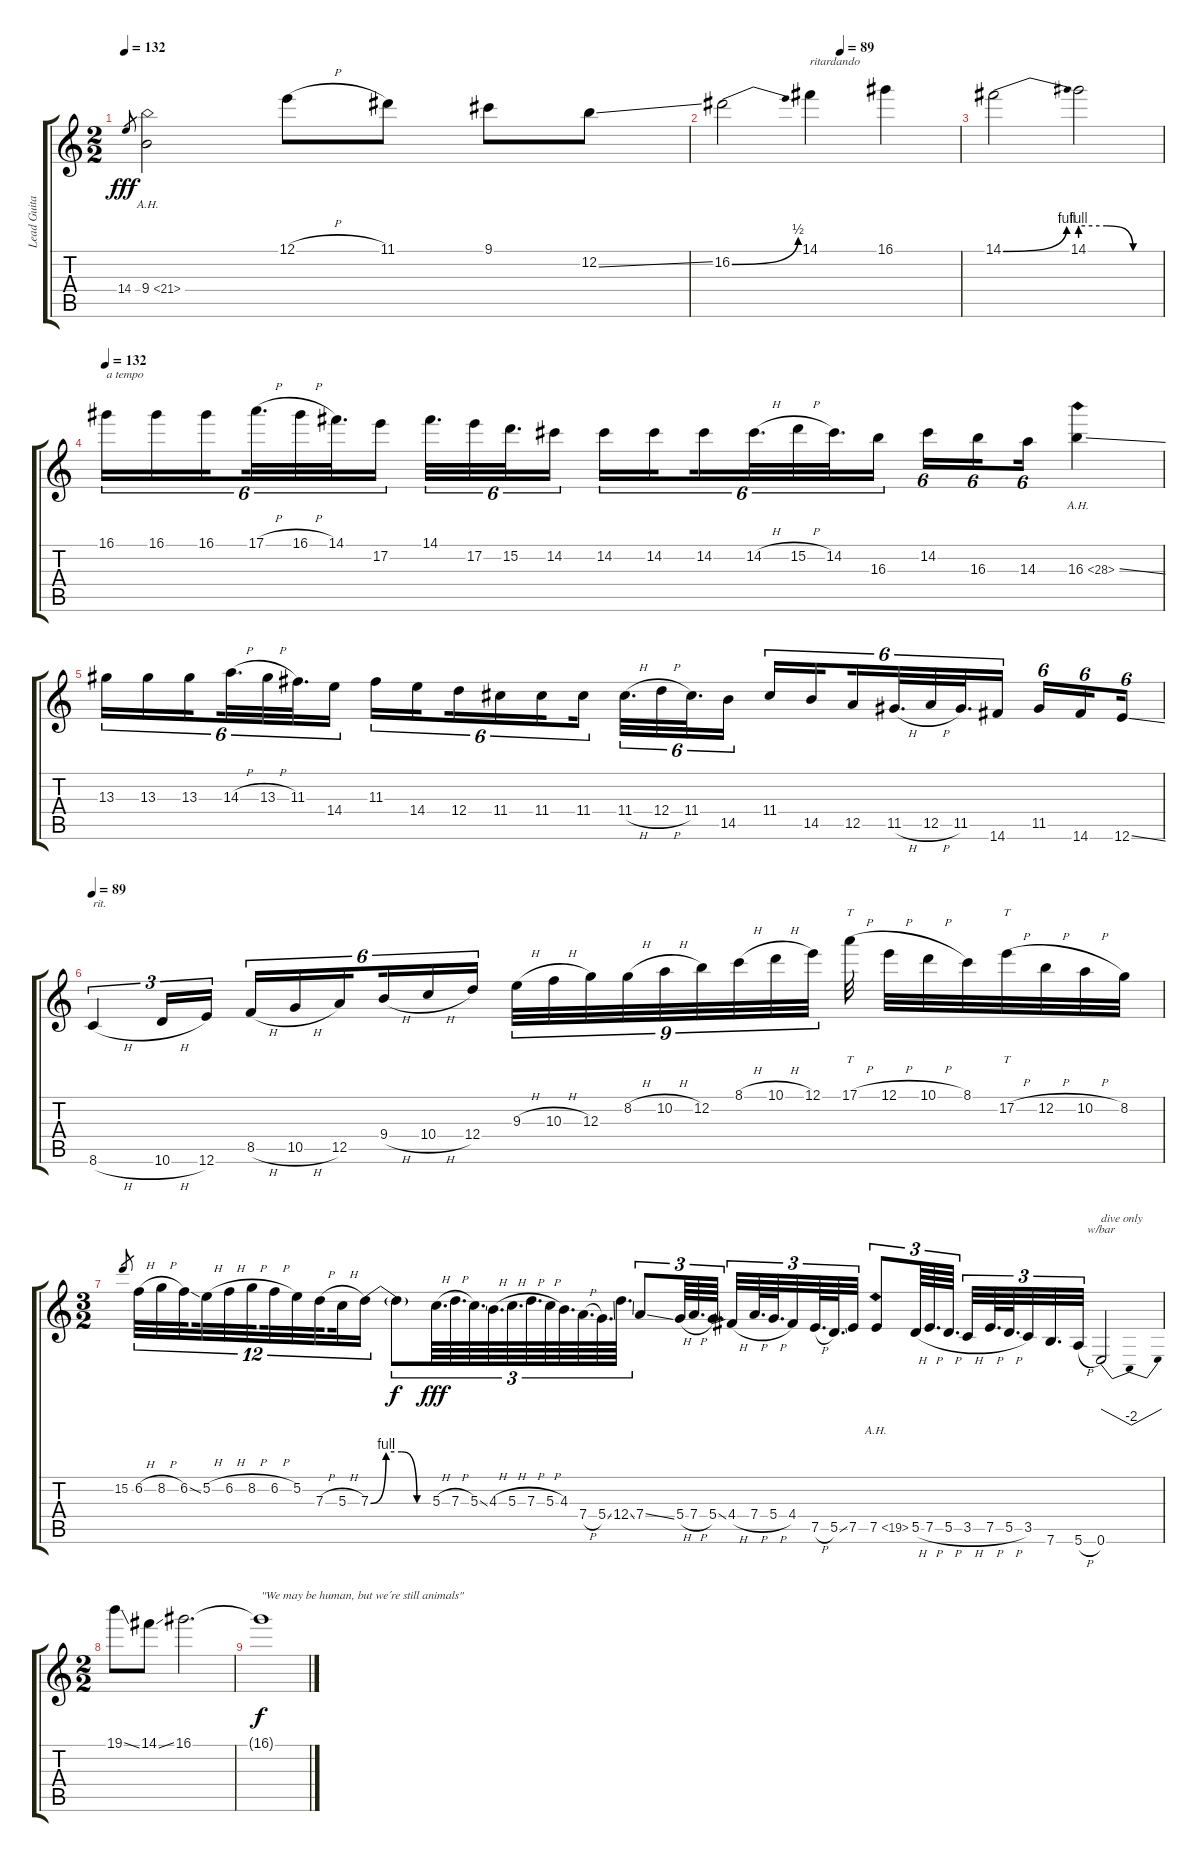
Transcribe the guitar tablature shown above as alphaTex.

\track ("Lead Guitar" "Lead Guita") {instrument distortionguitar}
\staff {score tabs}
\tuning (E4 B3 G3 D3 A2 E2) {hide}
\ts (2 2)
\tempo 132
\clef g2
\ks c
14.4.8{gr dy fff} 9.4{ah 12}.2 12.1{h}.8 11.1.8 9.1.8 12.2{ss}.8 |
\tempo (89 0.5)
16.2{be (bend 0 0 60 2)}.2 14.1.4{txt "ritardando"} 16.1.4 |
14.1{be (bend 0 0 60 4)}.2 14.1{be (custom 0 4 20 4 40 0 60 0)}.2 |
\tempo 132
16.1.16{tu (6 4) txt "a tempo"} 16.1.16{tu (6 4)} 16.1.16{tu (6 4) beam splitsecondary} 17.1{h}.32{d tu (6 4)} 16.1{h}.32{tu (6 4)} 14.1.32{d tu (6 4)} 17.2.16{tu (6 4)} 14.1.32{d tu (6 4)} 17.2.32{tu (6 4)} 15.2.32{d tu (6 4)} 14.2.16{tu (6 4)} 14.2.16{tu (6 4)} 14.2.16{tu (6 4) beam splitsecondary} 14.2.16{tu (6 4)} 14.2{h}.32{d tu (6 4)} 15.2{h}.32{tu (6 4)} 14.2.32{d tu (6 4)} 16.3.16{tu (6 4)} 14.2.16{tu (6 4)} 16.3.16{tu (6 4) beam splitsecondary} 14.3.16{tu (6 4)} 16.3{ah 12 ss}.4 |
13.3.16{tu (6 4)} 13.3.16{tu (6 4)} 13.3.16{tu (6 4) beam splitsecondary} 14.3{h}.32{d tu (6 4)} 13.3{h}.32{tu (6 4)} 11.3.32{d tu (6 4)} 14.4.16{tu (6 4)} 11.3.16{tu (6 4)} 14.4.16{tu (6 4) beam splitsecondary} 12.4.16{tu (6 4)} 11.4.16{tu (6 4)} 11.4.16{tu (6 4) beam splitsecondary} 11.4.16{tu (6 4)} 11.4{h}.32{d tu (6 4)} 12.4{h}.32{tu (6 4)} 11.4.32{d tu (6 4)} 14.5.16{tu (6 4)} 11.4.16{tu (6 4)} 14.5.16{tu (6 4) beam splitsecondary} 12.5.16{tu (6 4)} 11.5{h}.32{d tu (6 4)} 12.5{h}.32{tu (6 4)} 11.5.32{d tu (6 4)} 14.6.16{tu (6 4)} 11.5.16{tu (6 4)} 14.6.16{tu (6 4) beam splitsecondary} 12.6{ss}.16{tu (6 4)} |
\tempo 89
8.6{h}.4{tu (3 2) txt "rit."} 10.6{h}.16{tu (3 2)} 12.6.16{tu (3 2) beam splitsecondary} 8.5{h}.16{tu (6 4)} 10.5{h}.16{tu (6 4)} 12.5.16{tu (6 4) beam splitsecondary} 9.4{h}.16{tu (6 4)} 10.4{h}.16{tu (6 4)} 12.4.16{tu (6 4)} 9.3{h}.32{tu (9 8)} 10.3{h}.32{tu (9 8)} 12.3.32{tu (9 8)} 8.2{h}.32{tu (9 8)} 10.2{h}.32{tu (9 8)} 12.2.32{tu (9 8)} 8.1{h}.32{tu (9 8)} 10.1{h}.32{tu (9 8)} 12.1.32{tu (9 8) beam splitsecondary} 17.1{h}.32{tt} 12.1{h}.32 10.1{h}.32 8.1.32 17.2{h}.32{tt} 12.2{h}.32 10.2{h}.32 8.2.32 |
\ts (3 2)
15.2.8{gr} 6.2{h}.32{tu (12 8)} 8.2{h}.32{tu (12 8)} 6.2{ss}.32{tu (12 8) beam splitsecondary} 5.2{h}.32{tu (12 8)} 6.2{h}.32{tu (12 8)} 8.2{h}.32{tu (12 8) beam splitsecondary} 6.2{h}.32{tu (12 8)} 5.2.32{tu (12 8)} 7.3{h}.32{tu (12 8) beam splitsecondary} 5.3{h}.32{tu (12 8)} 7.3{be (custom 0 0 15 4 30 4 45 0 60 0)}.16{tu (12 8)} 7.3{t}.8{tu (3 2) dy f} 5.3{h}.64{d tu (3 2) dy fff} 7.3{h}.64{d tu (3 2)} 5.3{ss}.64{d tu (3 2)} 4.3{h}.64{d tu (3 2)} 5.3{h}.64{d tu (3 2)} 7.3{h}.64{d tu (3 2)} 5.3{h}.64{tu (3 2)} 4.3.64{d tu (3 2)} 7.4{h}.64{d tu (3 2)} 5.4{ss}.64{d tu (3 2)} 12.4{ss}.64{d tu (3 2)} 7.4{ss}.8{tu (3 2)} 5.4{h}.64{tu (3 2)} 7.4{h}.64{d tu (3 2)} 5.4{ss}.64{d tu (3 2)} 4.4{h}.32{tu (3 2)} 7.4{h}.64{d tu (3 2)} 5.4{h}.64{d tu (3 2)} 4.4.32{tu (3 2)} 7.5{h}.64{d tu (3 2)} 5.5{ss}.64{d tu (3 2)} 7.5.32{tu (3 2)} 7.5{ah 12}.8{tu (3 2)} 5.5{h}.64{tu (3 2)} 7.5{h}.64{d tu (3 2)} 5.5{h}.64{d tu (3 2)} 3.5{h}.32{tu (3 2)} 7.5{h}.64{d tu (3 2)} 5.5{h}.64{d tu (3 2)} 3.5.32{tu (3 2)} 7.6.32{d tu (3 2)} 5.6{h}.32{tu (3 2)} 0.6.2{tbe (dip default 0 0 30 -8 60 0) txt "dive only"} |
\ts (2 2)
19.1{ss}.8 14.1{ss}.8 16.1.2{d} |
16.1{t}.1{txt "\"We may be human, but we´re still animals\"" dy f}
